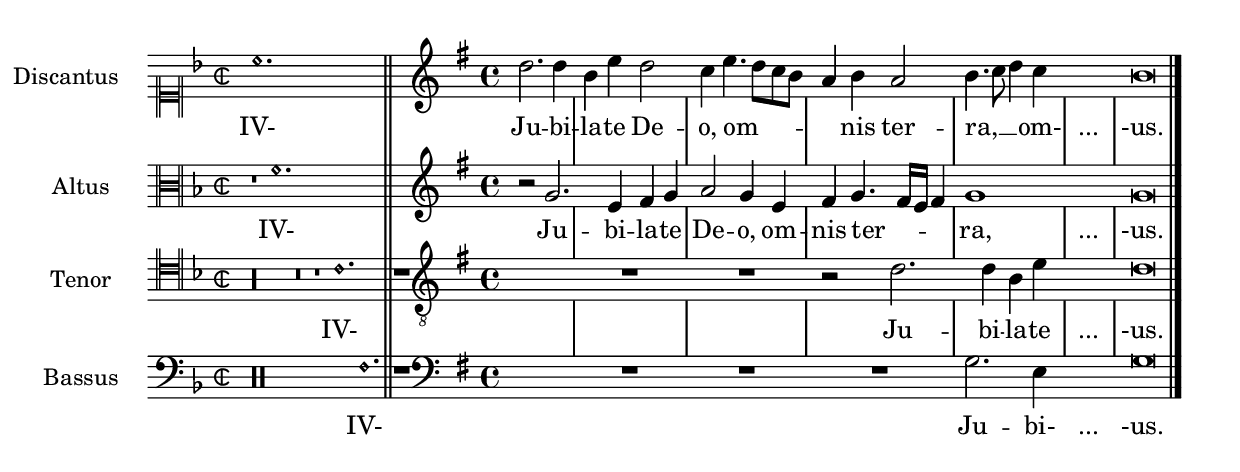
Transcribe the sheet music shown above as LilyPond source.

%% Do not edit this file; it is automatically
%% generated from LSR http://lsr.dsi.unimi.it
%% This file is in the public domain.
\version "2.13.39"

\header {
  lsrtags = "ancient-notation, template"

%% Translation of GIT committish: 5160eccb26cee0bfd802d844233e4a8d795a1e94
  texidoces = "
Al transcribir música mensural, es útil un «incipit» al compienzo
de la pieza para indicar la tonalidad y el tempo
originales. Aunque los músicos actuales están acostumbrados a las
barras de compás para reconocer con más facilidad los patrones
rítmicos, durante el período de la música mensural aún no se
habíen inventado las líneas divisorias; de hecho, la medida solía
cambiar a cada pocas notas. Como compromiso, a menudo las líneas
divisorias se imprimen entre los pentagramas en vez de hacerlo
encima de ellos.

"
  doctitlees = "Plantilla de notación de música antigua (transcripción moderna de música mensural)"


%% Translation of GIT committish: 0a868be38a775ecb1ef935b079000cebbc64de40
  texidocde = "
Bei der Transkription von Mensuralmusik ist es oft erwünscht, ein
Incipit an den Anfang des Stückes zu stellen, damit klar ist, wie
Tempo und Schlüssel in der Originalnotation gesetzt waren. Während
heutzutage Musiker an Taktlinien gewöhnt sind, um Rhythmen schneller
zu erkennen, wurden diese in der Mensuralmusik nicht verwendet.
Tatsächlich ändern sich die Rhythmen auch oft alle paar Noten. Als
ein Kompromiss werden die Notenlinien nicht auf dem System, sondern
zwischen den Systemen geschrieben.
"

doctitlede = "Vorlage für Alte Notation -- moderne Transkription von Mensuralmusik"


%% Translation of GIT committish: bdfe3dc8175a2d7e9ea0800b5b04cfb68fe58a7a
  texidocfr = "
Lorsque l'on transcrit de la musique mensurale, un @emph{incipit} permet
d'indiquer la tonalité et le tempo d'origine.  Si les musiciens sont de
nos jours habitués aux barres de mesures qui présentent la structure
rythmique d'une œuvre, elles n'étaient pas en vigueur à l'époque où ces
pièces ont été composées, d'autant plus que la @qq{métrique} pouvait
changer au fil des notes.  Un compromis consiste à imprimer des barres
entre les portées plutôt que sur chacune d'elles.

"
  doctitlefr = "Exemples de notation ancienne -- transcription moderne de musique mensurale"

  texidoc = "
When transcribing mensural music, an incipit at the beginning of the
piece is useful to indicate the original key and tempo. While today
musicians are used to bar lines in order to faster recognize rhythmic
patterns, bar lines were not yet invented during the period of mensural
music; in fact, the meter often changed after every few notes. As a
compromise, bar lines are often printed between the staves rather than
on the staves.

"
  doctitle = "Ancient notation template -- modern transcription of mensural music"
} % begin verbatim

global = {
  \set Score.skipBars = ##t

  % incipit
  \once \override Score.SystemStartBracket #'transparent = ##t
  \override Score.SpacingSpanner #'spacing-increment = #1.0 % tight spacing
  \key f \major
  \time 2/2
  \once \override Staff.TimeSignature #'style = #'neomensural
  \override Voice.NoteHead #'style = #'neomensural
  \override Voice.Rest #'style = #'neomensural
  \set Staff.printKeyCancellation = ##f
  \cadenzaOn % turn off bar lines
  \skip 1*10
  \once \override Staff.BarLine #'transparent = ##f
  \bar "||"
  \skip 1*1 % need this extra \skip such that clef change comes
            % after bar line
  \bar ""

  % main
  \revert Score.SpacingSpanner #'spacing-increment % CHECK: no effect?
  \cadenzaOff % turn bar lines on again
  \once \override Staff.Clef #'full-size-change = ##t
  \set Staff.forceClef = ##t
  \key g \major
  \time 4/4
  \override Voice.NoteHead #'style = #'default
  \override Voice.Rest #'style = #'default

  % FIXME: setting printKeyCancellation back to #t must not
  % occur in the first bar after the incipit.  Dto. for forceClef.
  % Therefore, we need an extra \skip.
  \skip 1*1
  \set Staff.printKeyCancellation = ##t
  \set Staff.forceClef = ##f

  \skip 1*7 % the actual music

  % let finis bar go through all staves
  \override Staff.BarLine #'transparent = ##f

  % finis bar
  \bar "|."
}

discantusNotes = {
  \transpose c' c'' {
    \set Staff.instrumentName = #"Discantus  "

    % incipit
    \clef "neomensural-c1"
    c'1. s2   % two bars
    \skip 1*8 % eight bars
    \skip 1*1 % one bar

    % main
    \clef "treble"
    d'2. d'4 |
    b e' d'2 |
    c'4 e'4.( d'8 c' b |
    a4) b a2 |
    b4.( c'8 d'4) c'4 |
    \once \override NoteHead #'transparent = ##t c'1 |
    b\breve |
  }
}

discantusLyrics = \lyricmode {
  % incipit
  IV-

  % main
  Ju -- bi -- |
  la -- te De -- |
  o, om --
  nis ter -- |
  ra, __ om- |
  "..." |
  -us. |
}

altusNotes = {
  \transpose c' c'' {
    \set Staff.instrumentName = #"Altus  "

    % incipit
    \clef "neomensural-c3"
    r1        % one bar
    f1. s2    % two bars
    \skip 1*7 % seven bars
    \skip 1*1 % one bar

    % main
    \clef "treble"
    r2 g2. e4 fis g | % two bars
    a2 g4 e |
    fis g4.( fis16 e fis4) |
    g1 |
    \once \override NoteHead #'transparent = ##t g1 |
    g\breve |
  }
}

altusLyrics = \lyricmode {
  % incipit
  IV-

  % main
  Ju -- bi -- la -- te | % two bars
  De -- o, om -- |
  nis ter -- ra, |
  "..." |
  -us. |
}

tenorNotes = {
  \transpose c' c' {
    \set Staff.instrumentName = #"Tenor  "

    % incipit
    \clef "neomensural-c4"
    r\longa   % four bars
    r\breve   % two bars
    r1        % one bar
    c'1. s2   % two bars
    \skip 1*1 % one bar
    \skip 1*1 % one bar

    % main
    \clef "treble_8"
    R1 |
    R1 |
    R1 |
    r2 d'2. d'4 b e' | % two bars
    \once \override NoteHead #'transparent = ##t e'1 |
    d'\breve |
  }
}

tenorLyrics = \lyricmode {
  % incipit
  IV-

  % main
  Ju -- bi -- la -- te | % two bars
  "..." |
  -us. |
}

bassusNotes = {
  \transpose c' c' {
    \set Staff.instrumentName = #"Bassus  "

    % incipit
    \clef "bass"
    r\maxima  % eight bars
    f1. s2    % two bars
    \skip 1*1 % one bar

    % main
    \clef "bass"
    R1 |
    R1 |
    R1 |
    R1 |
    g2. e4 |
    \once \override NoteHead #'transparent = ##t e1 |
    g\breve |
  }
}

bassusLyrics = \lyricmode {
  % incipit
  IV-

  % main
  Ju -- bi- |
  "..." |
  -us. |
}

\score {
  \new StaffGroup = choirStaff <<
    \new Voice =
      "discantusNotes" << \global \discantusNotes >>
    \new Lyrics =
      "discantusLyrics" \lyricsto discantusNotes { \discantusLyrics }
    \new Voice =
      "altusNotes" << \global \altusNotes >>
    \new Lyrics =
      "altusLyrics" \lyricsto altusNotes { \altusLyrics }
    \new Voice =
      "tenorNotes" << \global \tenorNotes >>
    \new Lyrics =
      "tenorLyrics" \lyricsto tenorNotes { \tenorLyrics }
    \new Voice =
      "bassusNotes" << \global \bassusNotes >>
    \new Lyrics =
      "bassusLyrics" \lyricsto bassusNotes { \bassusLyrics }
  >>
  \layout {
    \context {
      \Score

      % no bars in staves
      \override BarLine #'transparent = ##t

      % incipit should not start with a start delimiter
      \remove "System_start_delimiter_engraver"
    }
    \context {
      \Voice

      % no slurs
      \override Slur #'transparent = ##t

      % Comment in the below "\remove" command to allow line
      % breaking also at those barlines where a note overlaps
      % into the next bar.  The command is commented out in this
      % short example score, but especially for large scores, you
      % will typically yield better line breaking and thus improve
      % overall spacing if you comment in the following command.
      %\remove "Forbid_line_break_engraver"
    }
  }
}




